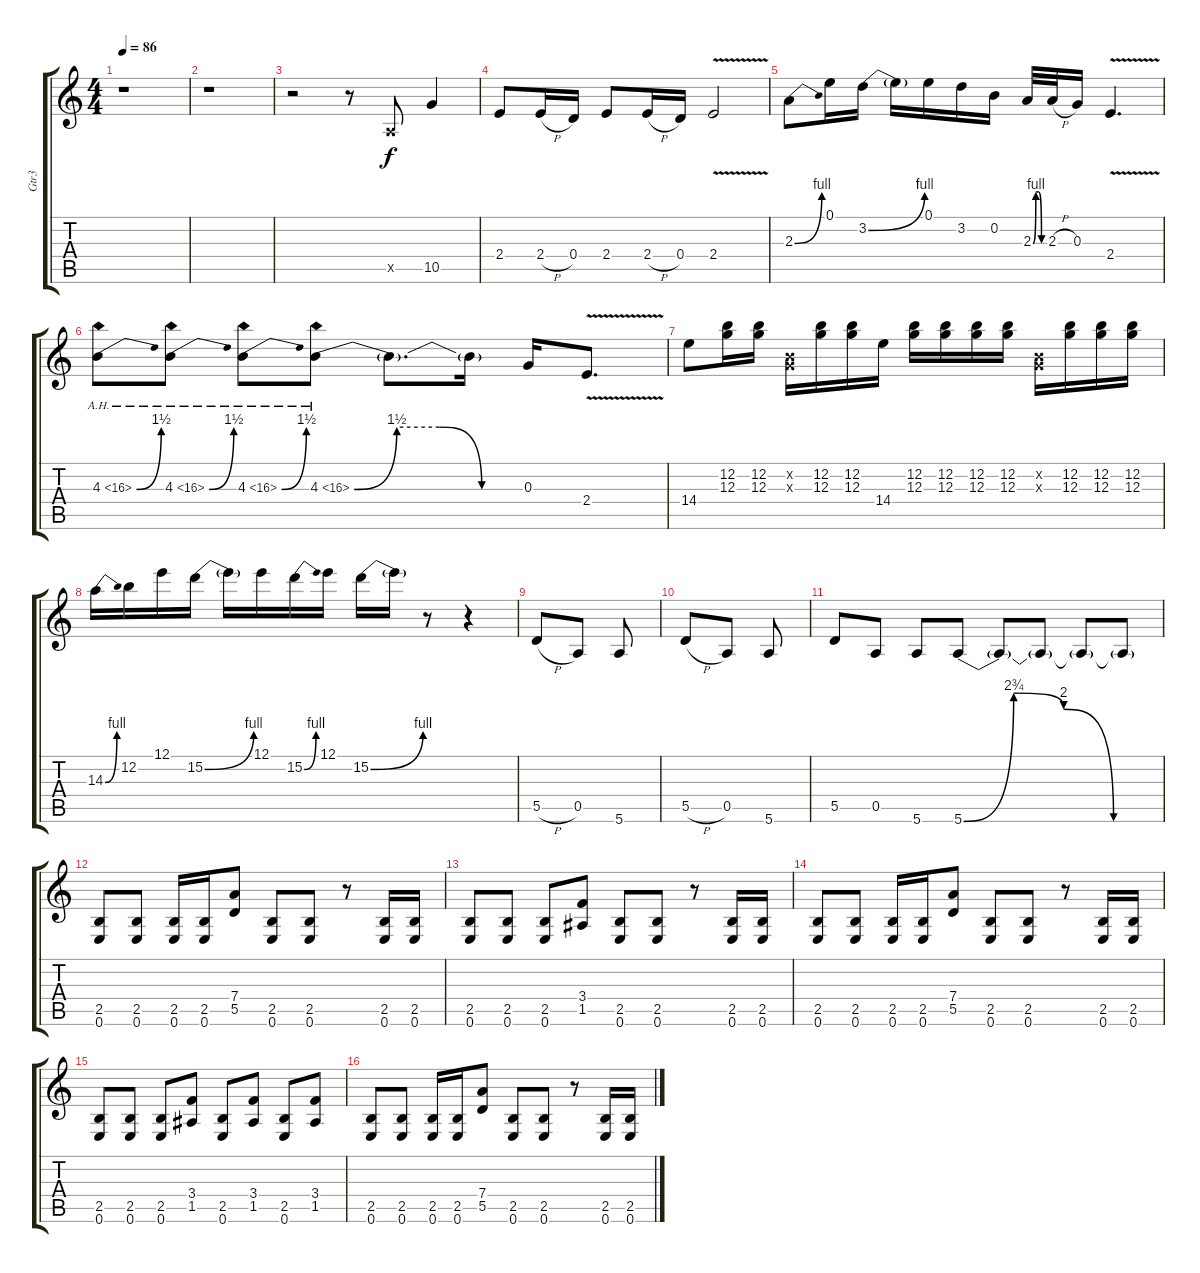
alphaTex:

\track ("Gtr3" "Gtr3") {instrument distortionguitar}
\staff {score tabs}
\tuning (E4 B3 G3 D3 A2 E2) {hide}
\ts (4 4)
\tempo 86
\clef g2
\ks c
r.1{dy f} |
r.1 |
r.2 r.8 0.5{x}.8 10.5.4 |
2.4.8 2.4{h}.16 0.4.16 2.4.8 2.4{h}.16 0.4.16 2.4{v}.2 |
2.3{be (bend 0 0 60 4)}.8 0.1.16 3.2{be (bend 0 0 60 4)}.16 3.2{t}.16 0.1.16 3.2.16 0.2.16 2.3{be (custom 0 0 15 4 30 4 45 0 60 0)}.32 2.3{h}.32 0.3.16 2.4{v}.4{d} |
4.3{be (bend 0 0 60 6) ah 12}.8 4.3{be (bend 0 0 60 6) ah 12}.8 4.3{be (bend 0 0 60 6) ah 12}.8 4.3{be (custom 0 0 15 6 30 6 45 0 60 0) ah 12}.8 4.3{t}.8{d} 4.3{t}.16 0.3.16 2.4{v}.8{d} |
14.4.8 (12.2 12.3).16 (12.2 12.3).16 (0.2{x} 0.3{x}).16 (12.2 12.3).16 (12.2 12.3).16 14.4.16 (12.2 12.3).16 (12.2 12.3).16 (12.2 12.3).16 (12.2 12.3).16 (0.2{x} 0.3{x}).16 (12.2 12.3).16 (12.2 12.3).16 (12.2 12.3).16 |
14.3{be (bend 0 0 60 4)}.16 12.2.16 12.1.16 15.2{be (bend 0 0 60 4)}.16 15.2{t}.16 12.1.16 15.2{be (bend 0 0 60 4)}.16 12.1.16 15.2{be (bend 0 0 60 4)}.16 15.2{t}.16 r.8 r.4 |
5.5{h}.8 0.5.8 5.6.8 |
5.5{h}.8 0.5.8 5.6.8 |
5.5.8 0.5.8 5.6.8 5.6{be (custom 0 0 15 11 30 8 45 0 60 0)}.8 5.6{t}.8 5.6{t}.8 5.6{t}.8 5.6{t}.8 |
(2.5 0.6).8 (2.5 0.6).8 (2.5 0.6).16 (2.5 0.6).16 (7.4 5.5).8 (2.5 0.6).8 (2.5 0.6).8 r.8 (2.5 0.6).16 (2.5 0.6).16 |
(2.5 0.6).8 (2.5 0.6).8 (2.5 0.6).8 (3.4 1.5).8 (2.5 0.6).8 (2.5 0.6).8 r.8 (2.5 0.6).16 (2.5 0.6).16 |
(2.5 0.6).8 (2.5 0.6).8 (2.5 0.6).16 (2.5 0.6).16 (7.4 5.5).8 (2.5 0.6).8 (2.5 0.6).8 r.8 (2.5 0.6).16 (2.5 0.6).16 |
(2.5 0.6).8 (2.5 0.6).8 (2.5 0.6).8 (3.4 1.5).8 (2.5 0.6).8 (3.4 1.5).8 (2.5 0.6).8 (3.4 1.5).8 |
(2.5 0.6).8 (2.5 0.6).8 (2.5 0.6).16 (2.5 0.6).16 (7.4 5.5).8 (2.5 0.6).8 (2.5 0.6).8 r.8 (2.5 0.6).16 (2.5 0.6).16
